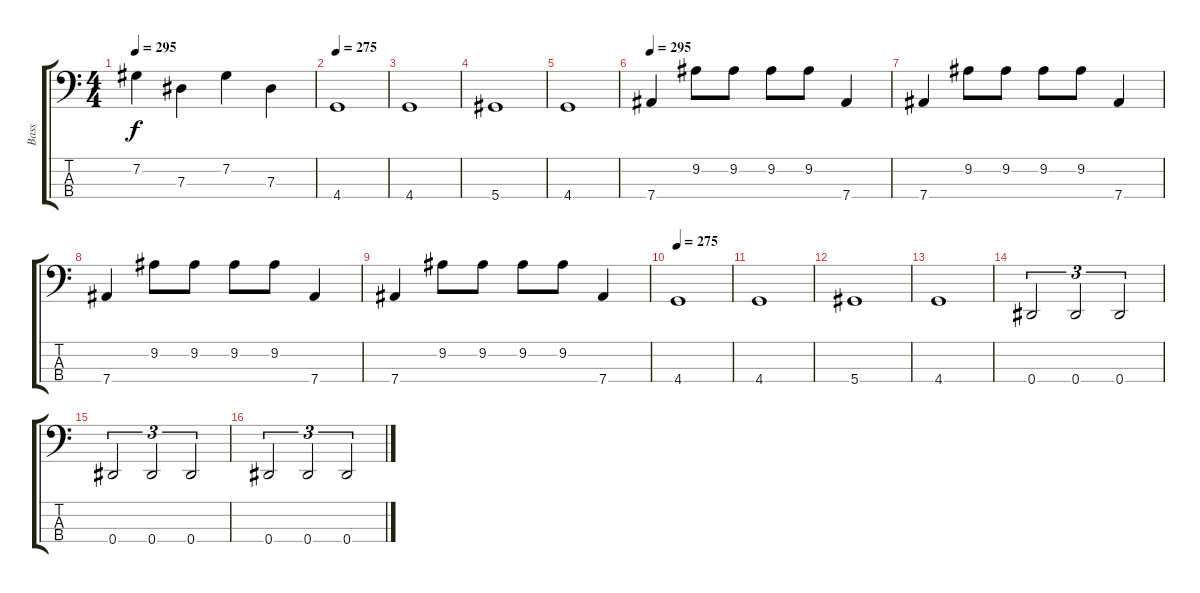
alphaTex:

\track ("Bass" "Bass") {instrument electricbassfinger}
\staff {score tabs}
\tuning (Gb2 Db2 Ab1 Eb1) {hide}
\ts (4 4)
\tempo 295
\clef f4
\ks c
7.2.4{dy f} 7.3.4 7.2.4 7.3.4 |
\tempo 275
4.4.1 |
4.4.1 |
5.4.1 |
4.4.1 |
\tempo 295
7.4.4 9.2.8 9.2.8 9.2.8 9.2.8 7.4.4 |
7.4.4 9.2.8 9.2.8 9.2.8 9.2.8 7.4.4 |
7.4.4 9.2.8 9.2.8 9.2.8 9.2.8 7.4.4 |
7.4.4 9.2.8 9.2.8 9.2.8 9.2.8 7.4.4 |
\tempo 275
4.4.1 |
4.4.1 |
5.4.1 |
4.4.1 |
0.4.2{tu (3 2)} 0.4.2{tu (3 2)} 0.4.2{tu (3 2)} |
0.4.2{tu (3 2)} 0.4.2{tu (3 2)} 0.4.2{tu (3 2)} |
0.4.2{tu (3 2)} 0.4.2{tu (3 2)} 0.4.2{tu (3 2)}
